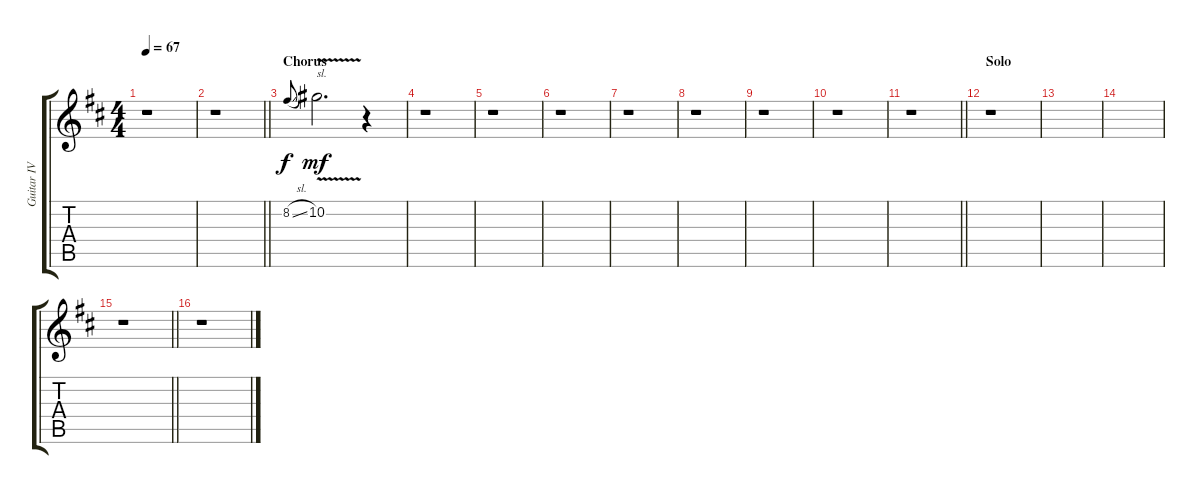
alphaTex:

\track ("Guitar IV" "Guitar IV") {instrument distortionguitar}
\staff {score tabs}
\tuning (Eb4 Bb3 Gb3 Db3 Ab2 Eb2) {hide}
\ts (4 4)
\tempo 67
\clef g2
\ks d
r.1{dy mf} |
\barLineRight lightlight
r.1 |
\section ("" "Chorus")
8.2{sl}.8{gr onbeat dy f} 10.2{v}.2{d txt "sl." dy mf} r.4 |
r.1 |
r.1 |
r.1 |
r.1 |
r.1 |
r.1 |
r.1 |
\barLineRight lightlight
r.1 |
\section ("" "Solo")
\ks bminor
r.1 |
|
|
\barLineRight lightlight
r.1 |
r.1
